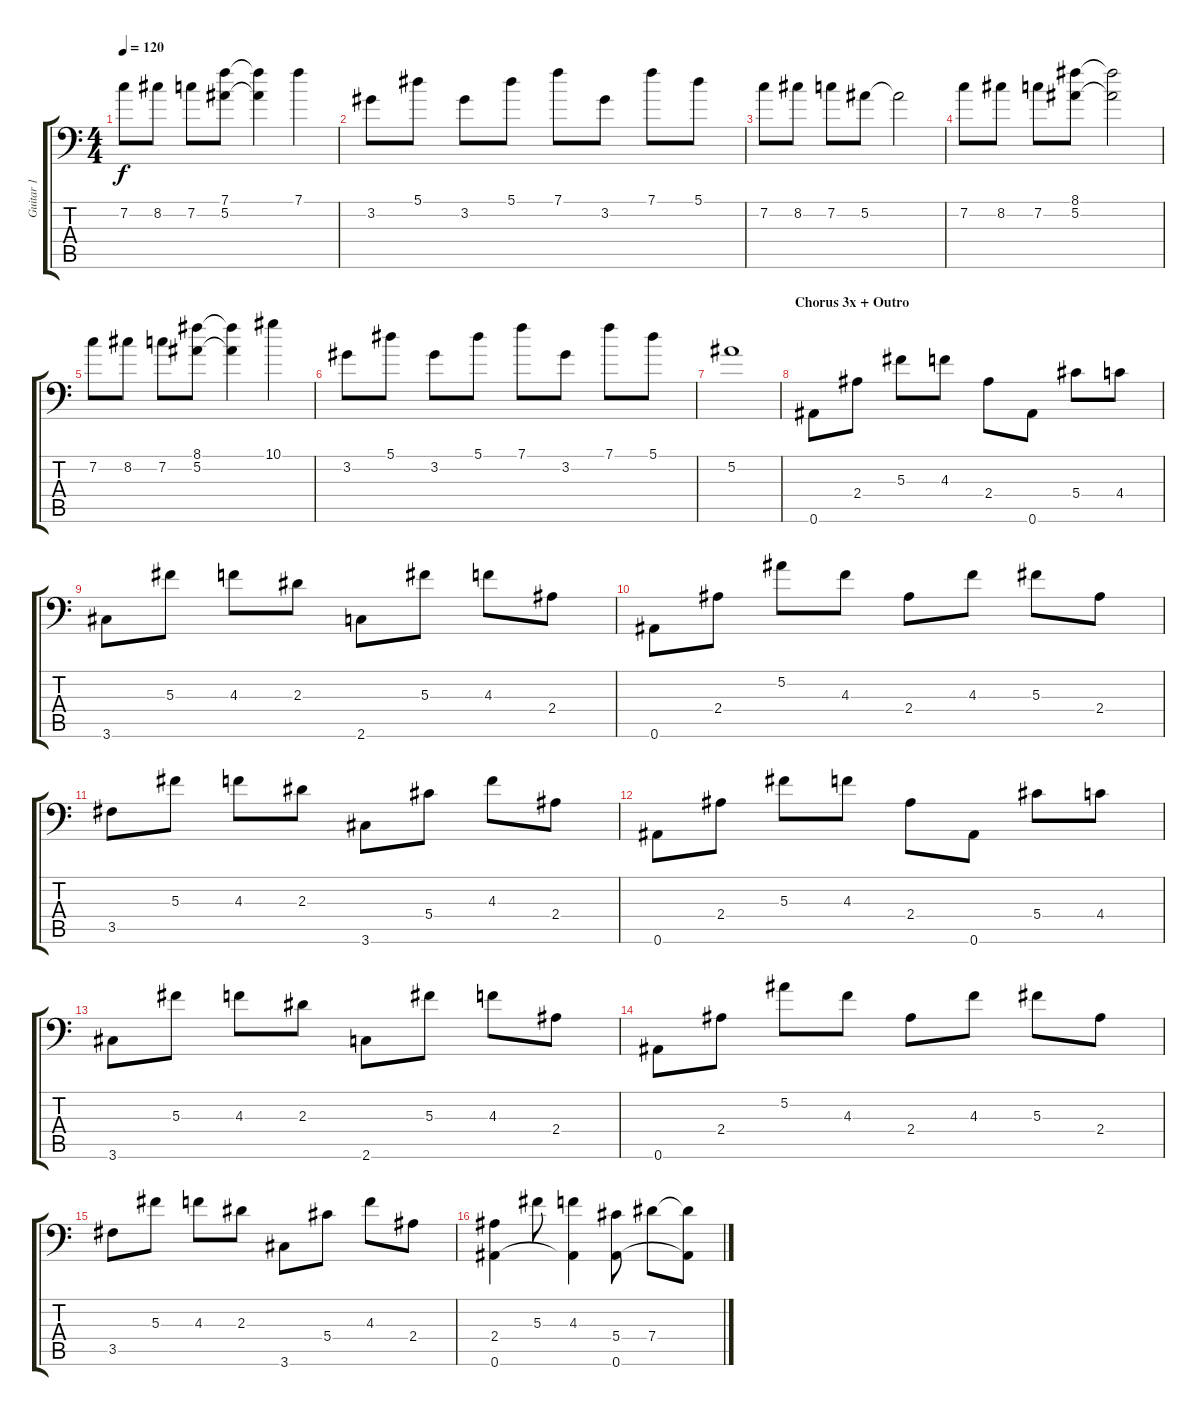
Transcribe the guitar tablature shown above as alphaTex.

\track ("Guitar 1" "Guitar 1") {instrument acousticguitarsteel}
\staff {score tabs}
\tuning (Bb3 F3 Db3 Ab2 Eb2 Bb1) {hide}
\ts (4 4)
\tempo 120
\clef f4
\ks c
7.2.8{dy f} 8.2.8 7.2.8 (7.1 5.2).8 (7.1{t} 5.2{t}).4 7.1.4 |
3.2.8 5.1.8 3.2.8 5.1.8 7.1.8 3.2.8 7.1.8 5.1.8 |
7.2.8{volume 16 instrument distortionguitar} 8.2.8 7.2.8 5.2.8 5.2{t}.2 |
7.2.8 8.2.8 7.2.8 (8.1 5.2).8 (8.1{t} 5.2{t}).2 |
7.2.8 8.2.8 7.2.8 (8.1 5.2).8 (8.1{t} 5.2{t}).4 10.1.4 |
3.2.8 5.1.8 3.2.8 5.1.8 7.1.8 3.2.8 7.1.8 5.1.8 |
5.2.1 |
\section ("" "Chorus 3x + Outro")
0.6.8{volume 14 instrument acousticguitarsteel} 2.4.8 5.3.8 4.3.8 2.4.8 0.6.8 5.4.8 4.4.8 |
3.6.8 5.3.8 4.3.8 2.3.8 2.6.8 5.3.8 4.3.8 2.4.8 |
0.6.8 2.4.8 5.2.8 4.3.8 2.4.8 4.3.8 5.3.8 2.4.8 |
3.5.8 5.3.8 4.3.8 2.3.8 3.6.8 5.4.8 4.3.8 2.4.8 |
0.6.8 2.4.8 5.3.8 4.3.8 2.4.8 0.6.8 5.4.8 4.4.8 |
3.6.8 5.3.8 4.3.8 2.3.8 2.6.8 5.3.8 4.3.8 2.4.8 |
0.6.8 2.4.8 5.2.8 4.3.8 2.4.8 4.3.8 5.3.8 2.4.8 |
3.5.8 5.3.8 4.3.8 2.3.8 3.6.8 5.4.8 4.3.8 2.4.8 |
(2.4 0.6).4 5.3.8 (4.3 0.6{t}).4 (5.4 0.6).8 7.4.8 (7.4{t} 0.6{t}).8
